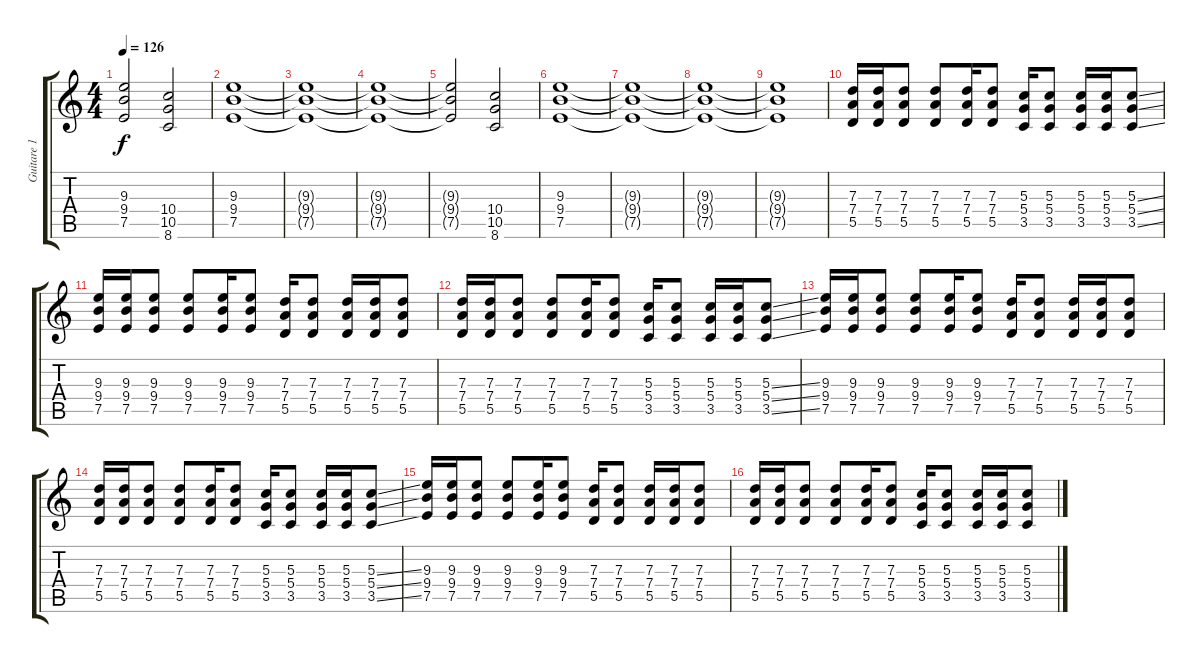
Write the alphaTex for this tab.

\track ("Guitare 1" "Guitare 1") {instrument distortionguitar}
\staff {score tabs}
\tuning (E4 B3 G3 D3 A2 E2) {hide}
\ts (4 4)
\tempo 126
\clef g2
\ks c
(9.3{t} 9.4{t} 7.5{t}).2{dy f} (10.4 10.5 8.6).2 |
(9.3 9.4 7.5).1 |
(9.3{t} 9.4{t} 7.5{t}).1 |
(9.3{t} 9.4{t} 7.5{t}).1 |
(9.3{t} 9.4{t} 7.5{t}).2 (10.4 10.5 8.6).2 |
(9.3 9.4 7.5).1 |
(9.3{t} 9.4{t} 7.5{t}).1 |
(9.3{t} 9.4{t} 7.5{t}).1 |
(9.3{t} 9.4{t} 7.5{t}).1 |
(7.3 7.4 5.5).16 (7.3 7.4 5.5).16 (7.3 7.4 5.5).8 (7.3 7.4 5.5).8 (7.3 7.4 5.5).16 (7.3 7.4 5.5).8 (5.3 5.4 3.5).16 (5.3 5.4 3.5).8 (5.3 5.4 3.5).16 (5.3 5.4 3.5).16 (5.3{ss} 5.4{ss} 3.5{ss}).8 |
(9.3 9.4 7.5).16 (9.3 9.4 7.5).16 (9.3 9.4 7.5).8 (9.3 9.4 7.5).8 (9.3 9.4 7.5).16 (9.3 9.4 7.5).8 (7.3 7.4 5.5).16 (7.3 7.4 5.5).8 (7.3 7.4 5.5).16 (7.3 7.4 5.5).16 (7.3 7.4 5.5).8 |
(7.3 7.4 5.5).16 (7.3 7.4 5.5).16 (7.3 7.4 5.5).8 (7.3 7.4 5.5).8 (7.3 7.4 5.5).16 (7.3 7.4 5.5).8 (5.3 5.4 3.5).16 (5.3 5.4 3.5).8 (5.3 5.4 3.5).16 (5.3 5.4 3.5).16 (5.3{ss} 5.4{ss} 3.5{ss}).8 |
(9.3 9.4 7.5).16 (9.3 9.4 7.5).16 (9.3 9.4 7.5).8 (9.3 9.4 7.5).8 (9.3 9.4 7.5).16 (9.3 9.4 7.5).8 (7.3 7.4 5.5).16 (7.3 7.4 5.5).8 (7.3 7.4 5.5).16 (7.3 7.4 5.5).16 (7.3 7.4 5.5).8 |
(7.3 7.4 5.5).16 (7.3 7.4 5.5).16 (7.3 7.4 5.5).8 (7.3 7.4 5.5).8 (7.3 7.4 5.5).16 (7.3 7.4 5.5).8 (5.3 5.4 3.5).16 (5.3 5.4 3.5).8 (5.3 5.4 3.5).16 (5.3 5.4 3.5).16 (5.3{ss} 5.4{ss} 3.5{ss}).8 |
(9.3 9.4 7.5).16 (9.3 9.4 7.5).16 (9.3 9.4 7.5).8 (9.3 9.4 7.5).8 (9.3 9.4 7.5).16 (9.3 9.4 7.5).8 (7.3 7.4 5.5).16 (7.3 7.4 5.5).8 (7.3 7.4 5.5).16 (7.3 7.4 5.5).16 (7.3 7.4 5.5).8 |
(7.3 7.4 5.5).16 (7.3 7.4 5.5).16 (7.3 7.4 5.5).8 (7.3 7.4 5.5).8 (7.3 7.4 5.5).16 (7.3 7.4 5.5).8 (5.3 5.4 3.5).16 (5.3 5.4 3.5).8 (5.3 5.4 3.5).16 (5.3 5.4 3.5).16 (5.3{ss} 5.4{ss} 3.5{ss}).8
